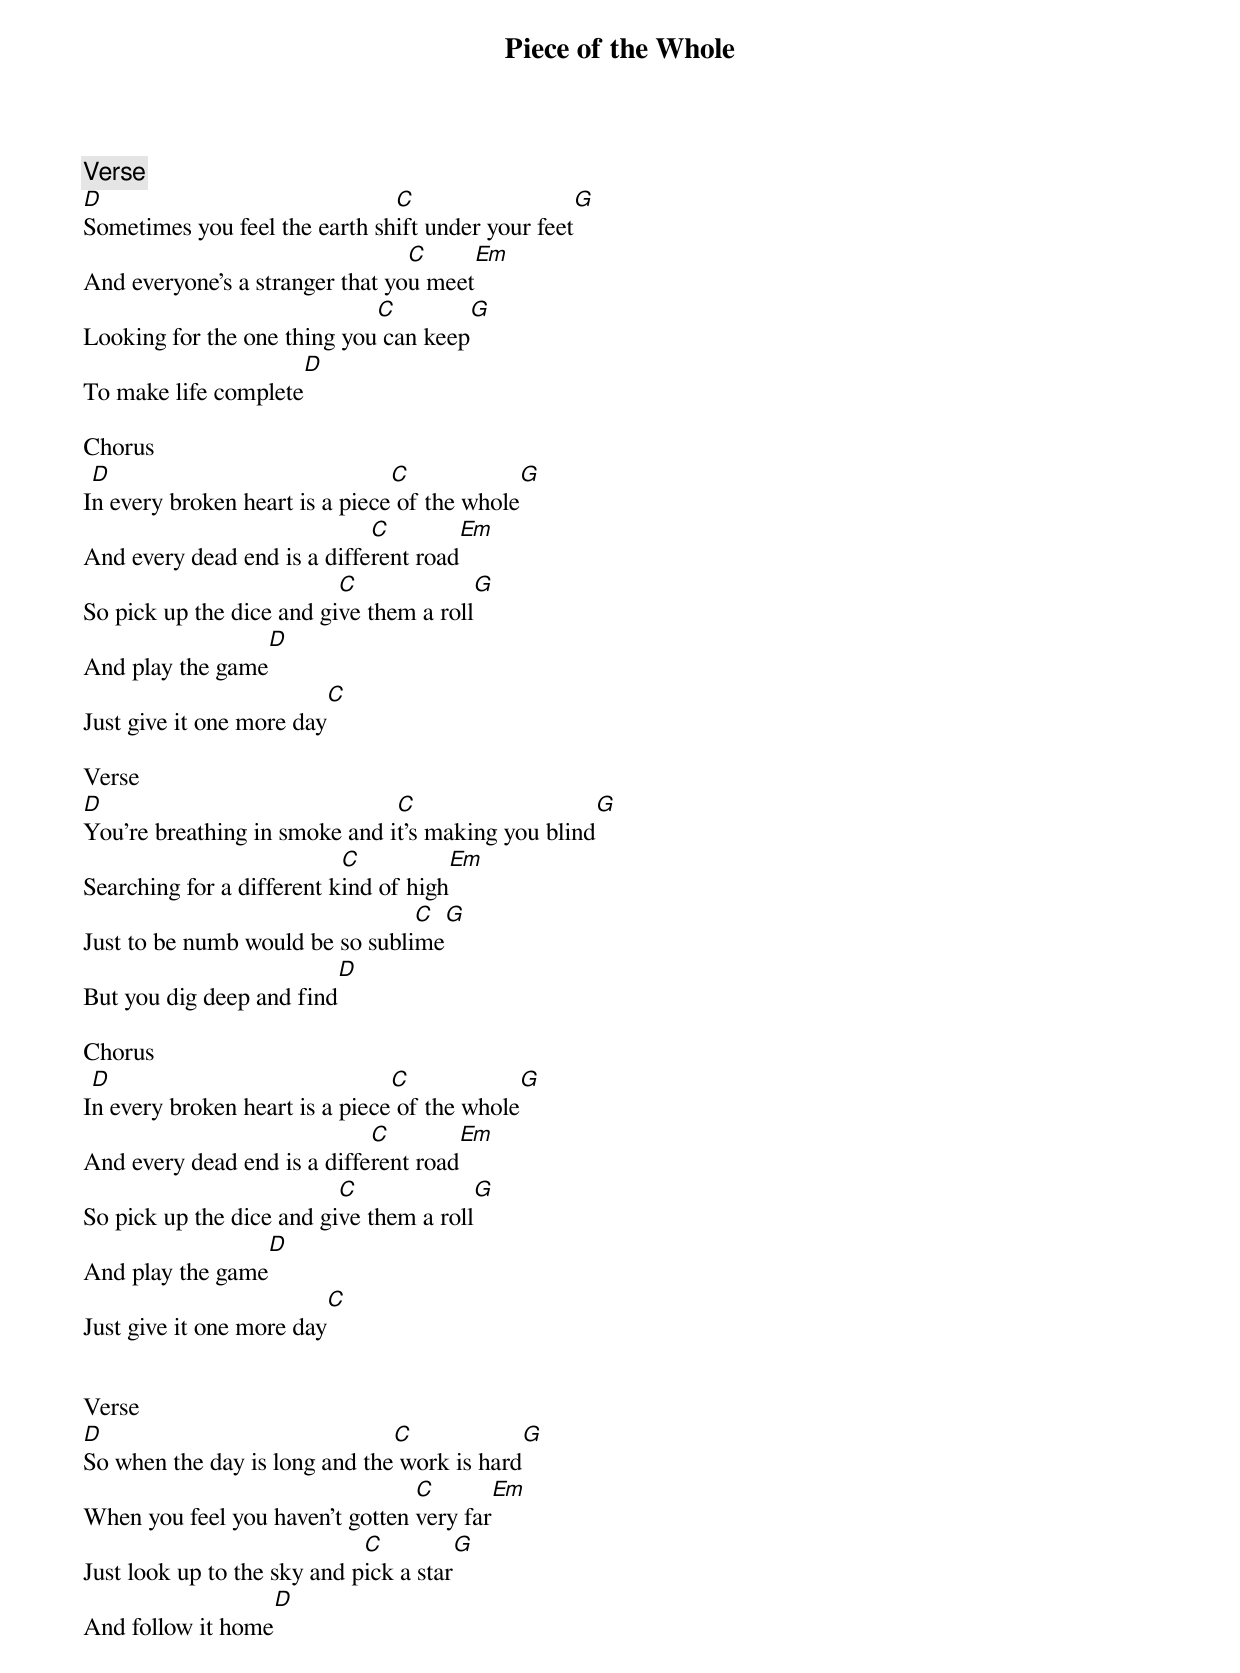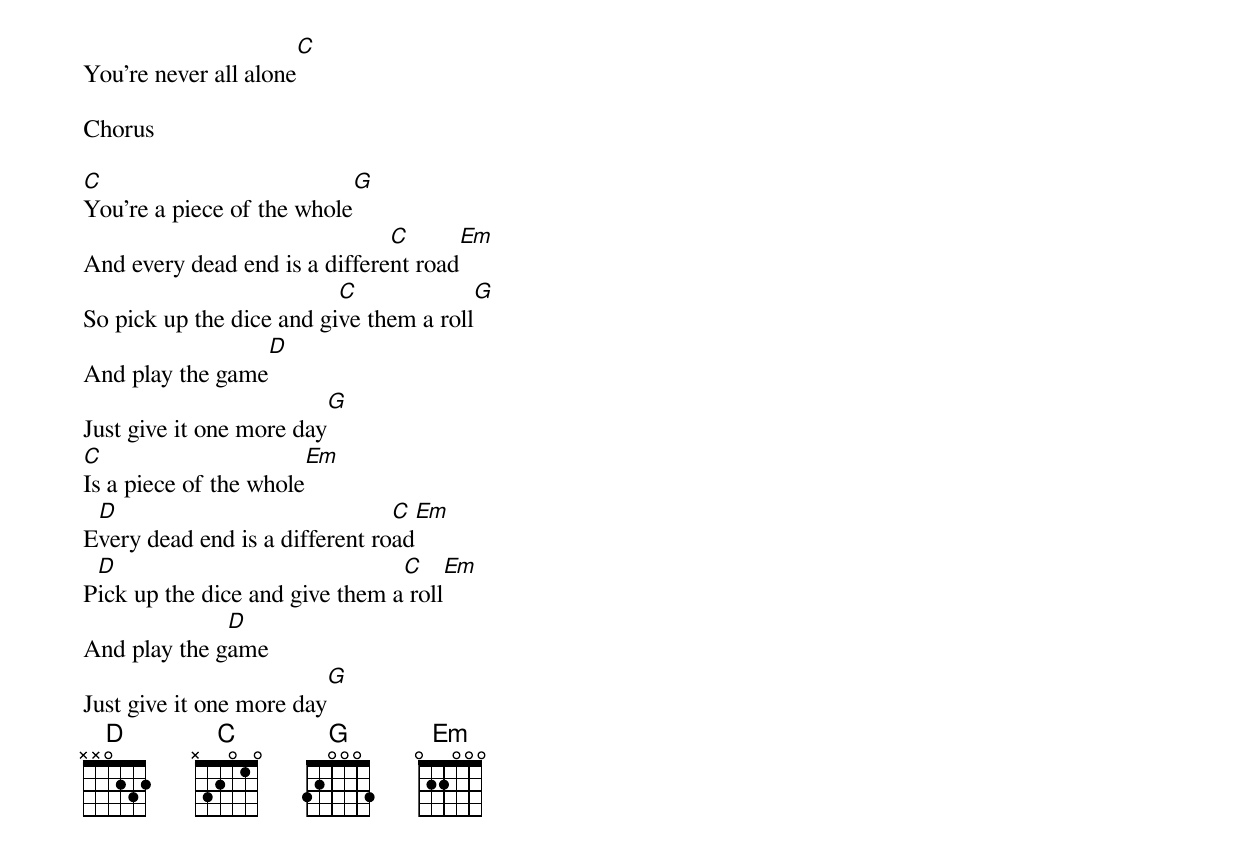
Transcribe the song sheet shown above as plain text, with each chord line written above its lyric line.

Piece of the Whole

Verse
D                              C                             G
Sometimes you feel the earth shift under your feet
                                 C                        Em
And everyone’s a stranger that you meet
                             C                         G
Looking for the one thing you can keep
                             D
To make life complete

Chorus
 D                              C                             G
In every broken heart is a piece of the whole
                             C                    Em
And every dead end is a different road
                          C                            G
So pick up the dice and give them a roll
                  D
And play the game
                                    C
Just give it one more day

Verse
D                              C                             G
You’re breathing in smoke and it's making you blind
                           C                        Em
Searching for a different kind of high
                                 C                     G
Just to be numb would be so sublime
                                    D
But you dig deep and find

Chorus
 D                              C                             G
In every broken heart is a piece of the whole
                             C                    Em
And every dead end is a different road
                          C                            G
So pick up the dice and give them a roll
                  D
And play the game
                                    C
Just give it one more day


Verse
D                              C                             G
So when the day is long and the work is hard
                                 C                        Em
When you feel you haven’t gotten very far
                             C                    G
Just look up to the sky and pick a star
                       D
And follow it home
                            C
You’re never all alone

Chorus

C                              G
You’re a piece of the whole
                               C                    Em
And every dead end is a different road
                          C                            G
So pick up the dice and give them a roll
                  D
And play the game
                                    G
Just give it one more day
C                           Em
Is a piece of the whole
 D                              C                    Em
Every dead end is a different road
 D                              C                    Em
Pick up the dice and give them a roll
              D
And play the game
                                    G
Just give it one more day
